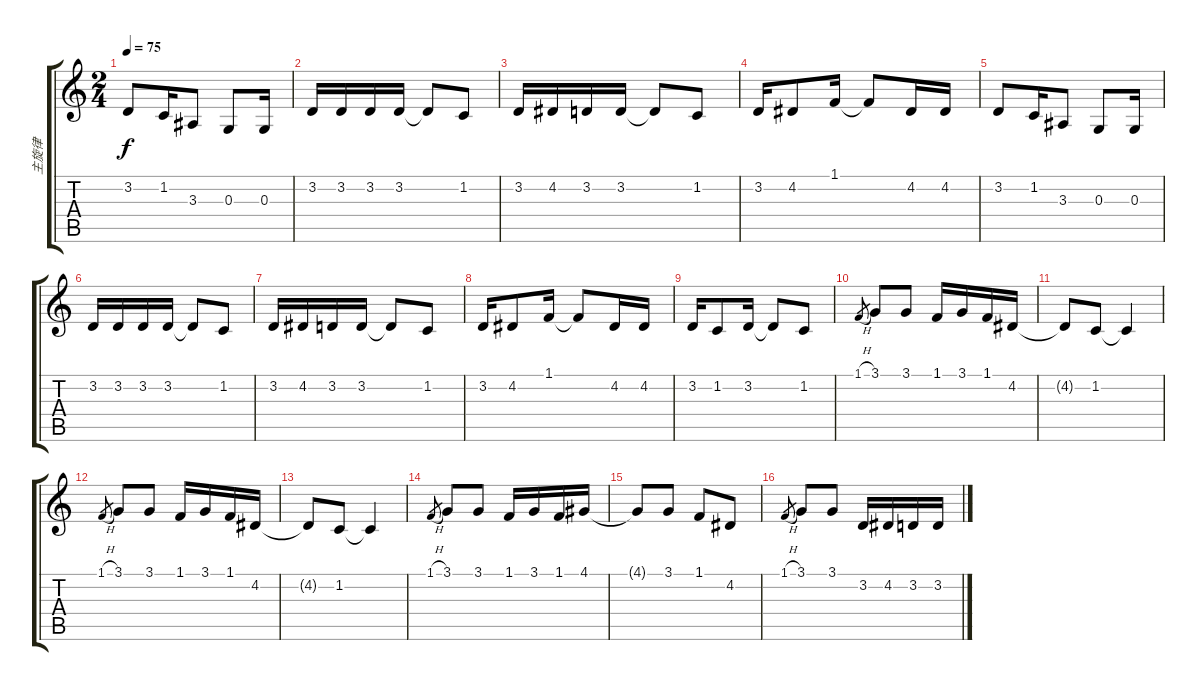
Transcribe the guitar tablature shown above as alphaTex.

\track ("主旋律" "主旋律") {instrument harmonica}
\staff {score tabs}
\tuning (E4 B3 G3 D3 A2 E2) {hide}
\ts (2 4)
\tempo 75
\clef g2
\ks c
3.2.8{dy f} 1.2.16 3.3.8 0.3.8 0.3.16 |
3.2.16 3.2.16 3.2.16 3.2.16 3.2{t}.8 1.2.8 |
3.2.16 4.2.16 3.2.16 3.2.16 3.2{t}.8 1.2.8 |
3.2.16 4.2.8 1.1.16 1.1{t}.8 4.2.16 4.2.16 |
3.2.8 1.2.16 3.3.8 0.3.8 0.3.16 |
3.2.16 3.2.16 3.2.16 3.2.16 3.2{t}.8 1.2.8 |
3.2.16 4.2.16 3.2.16 3.2.16 3.2{t}.8 1.2.8 |
3.2.16 4.2.8 1.1.16 1.1{t}.8 4.2.16 4.2.16 |
3.2.16 1.2.8 3.2.16 3.2{t}.8 1.2.8 |
1.1{h}.8{gr} 3.1.8 3.1.8 1.1.16 3.1.16 1.1.16 4.2.16 |
4.2{t}.8 1.2.8 1.2{t}.4 |
1.1{h}.8{gr} 3.1.8 3.1.8 1.1.16 3.1.16 1.1.16 4.2.16 |
4.2{t}.8 1.2.8 1.2{t}.4 |
1.1{h}.8{gr} 3.1.8 3.1.8 1.1.16 3.1.16 1.1.16 4.1.16 |
4.1{t}.8 3.1.8 1.1.8 4.2.8 |
1.1{h}.8{gr} 3.1.8 3.1.8 3.2.16 4.2.16 3.2.16 3.2.16
